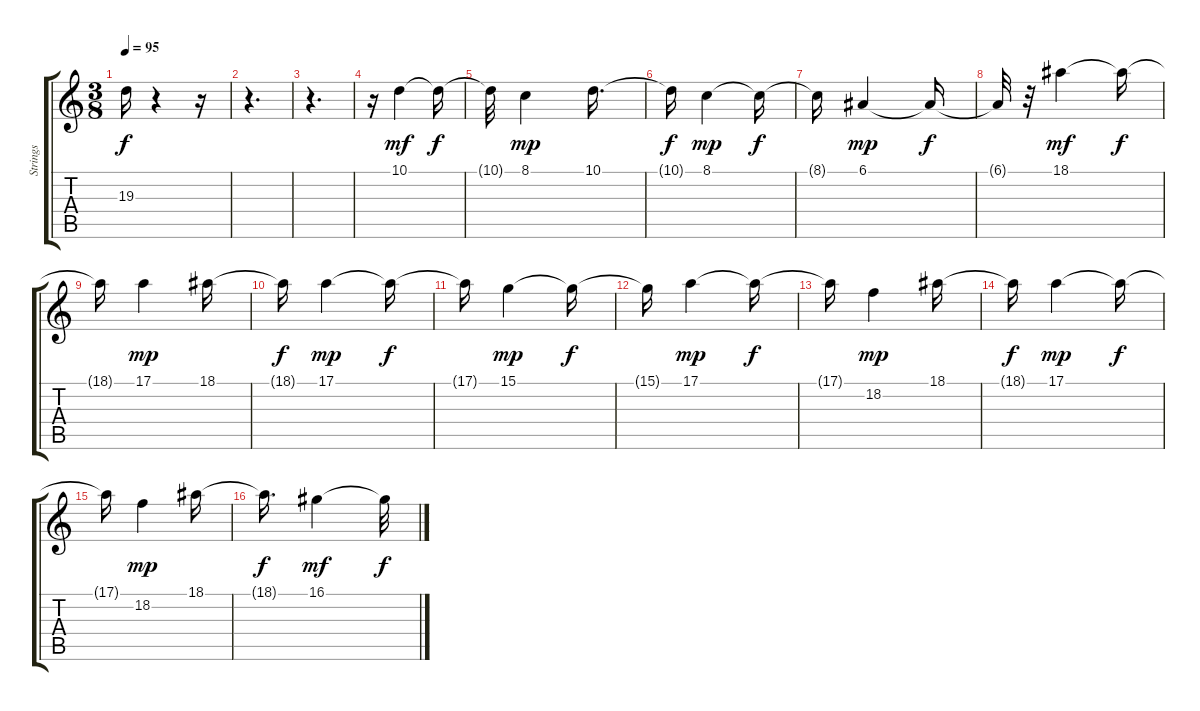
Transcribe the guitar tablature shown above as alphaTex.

\track ("Strings" "Strings") {instrument stringensemble1}
\staff {score tabs}
\tuning (E4 B3 G3 D3 A2 E2) {hide}
\ts (3 8)
\tempo 95
\clef g2
\ks c
19.3{t}.16{dy f} r.4 r.16 |
r.4{d} |
r.4{d} |
r.16 10.1.4{dy mf} 10.1{t}.16{dy f} |
10.1{t}.32 8.1.4{dy mp} 10.1.16{d} |
10.1{t}.16{dy f} 8.1.4{dy mp} 8.1{t}.16{dy f} |
8.1{t}.16 6.1.4{dy mp} 6.1{t}.16{dy f} |
6.1{t}.32 r.32 18.1.4{dy mf} 18.1{t}.16{dy f} |
18.1{t}.16 17.1.4{dy mp} 18.1.16 |
18.1{t}.16{dy f} 17.1.4{dy mp} 17.1{t}.16{dy f} |
17.1{t}.16 15.1.4{dy mp} 15.1{t}.16{dy f} |
15.1{t}.16 17.1.4{dy mp} 17.1{t}.16{dy f} |
17.1{t}.16 18.2.4{dy mp} 18.1.16 |
18.1{t}.16{dy f} 17.1.4{dy mp} 17.1{t}.16{dy f} |
17.1{t}.16 18.2.4{dy mp} 18.1.16 |
18.1{t}.16{d dy f} 16.1.4{dy mf} 16.1{t}.32{dy f}
